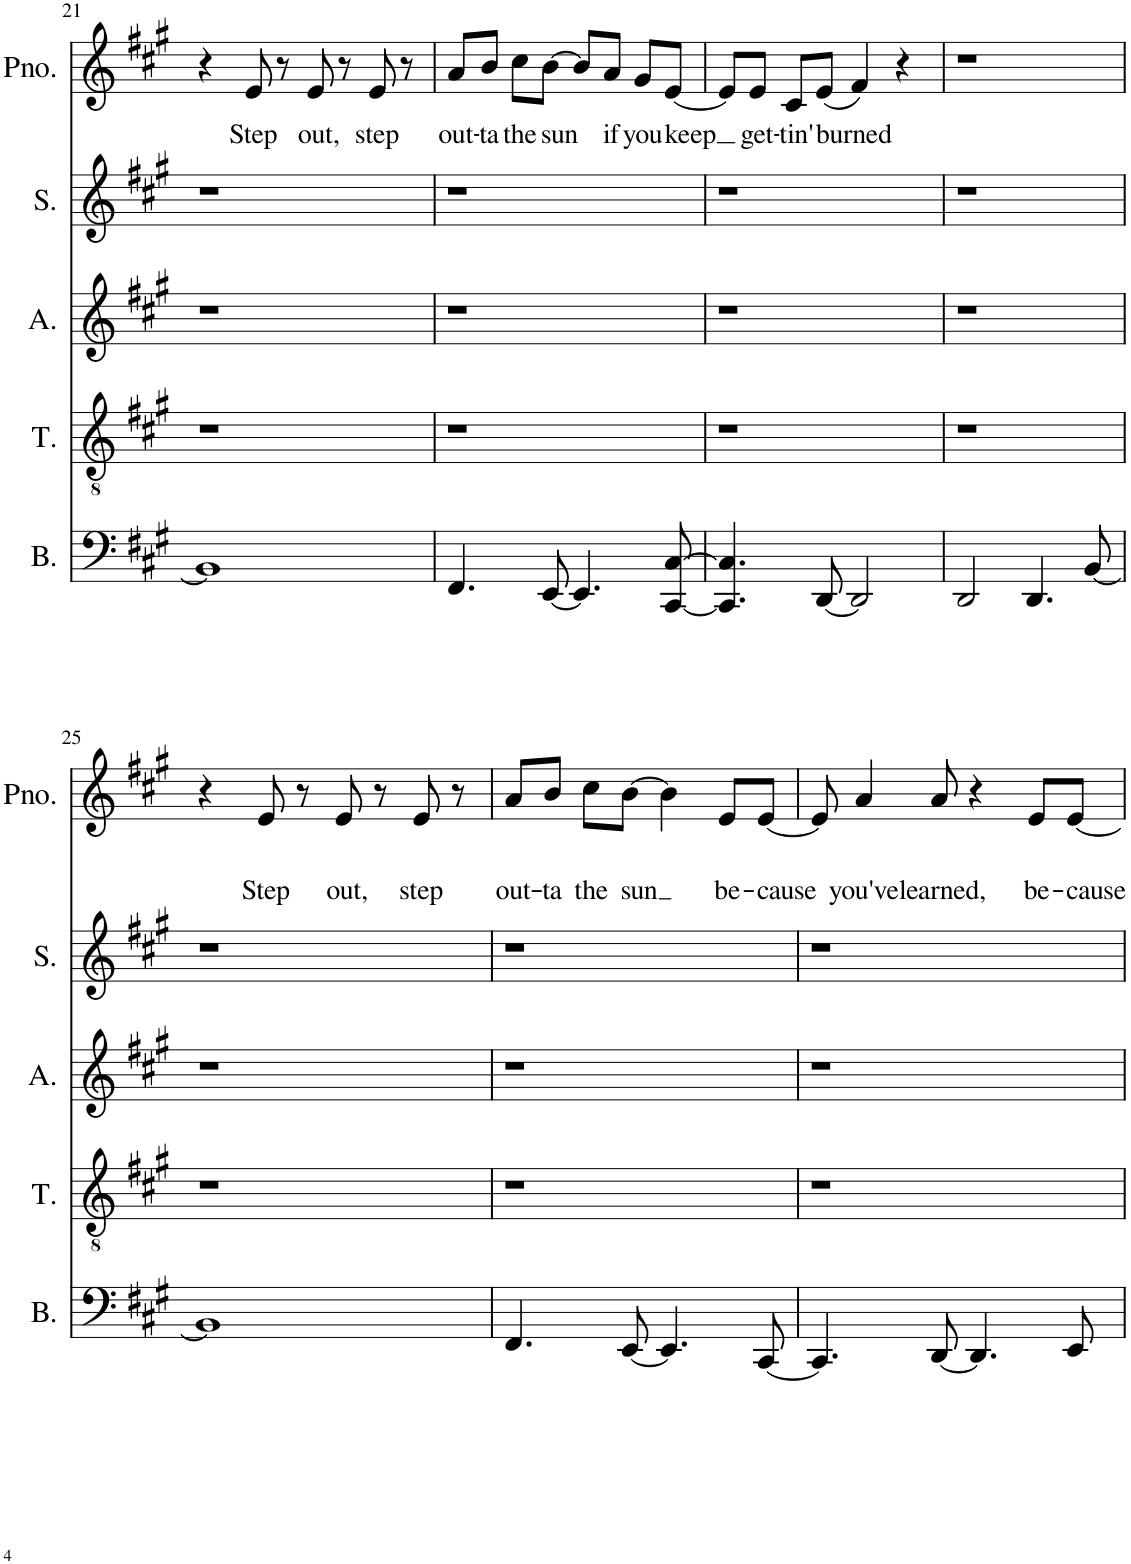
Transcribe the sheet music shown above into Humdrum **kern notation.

**kern	**kern	**kern	**kern	**kern	**text	**text
*part5	*part4	*part3	*part2	*part1	*part1	*part1
*staff5	*staff4	*staff3	*staff2	*staff1	*staff1	*staff1
*I"Bass	*I"Tenor	*I"Alto	*I"Soprano	*I"Piano	*	*
*I'B.	*I'T.	*I'A.	*I'S.	*I'Pno.	*	*
!!LO:PB:g=z
*clefF4	*clefGv2	*clefG2	*clefG2	*clefG2	*	*
*k[f#c#g#]	*k[f#c#g#]	*k[f#c#g#]	*k[f#c#g#]	*k[f#c#g#]	*	*
*A:	*A:	*A:	*A:	*A:	*	*
*M4/4	*M4/4	*M4/4	*M4/4	*M4/4	*	*
=21	=21	=21	=21	=21	=21	=21
1BB]	1r	1r	1r	4r	.	.
!	!	!	!	!	!LO:LY:b	!
.	.	.	.	8e/	Step	.
.	.	.	.	8r	.	.
!	!	!	!	!	!LO:LY:b	!
.	.	.	.	8e/	out,	.
.	.	.	.	8r	.	.
!	!	!	!	!	!LO:LY:b	!
.	.	.	.	8e/	step	.
.	.	.	.	8r	.	.
=22	=22	=22	=22	=22	=22	=22
!	!	!	!	!	!LO:LY:b	!
4.FF#/	1r	1r	1r	8a/L	out-	.
!	!	!	!	!	!LO:LY:b	!
.	.	.	.	8b/J	-ta	.
!	!	!	!	!	!LO:LY:b	!
.	.	.	.	8cc#\L	the	.
!	!	!	!	!	!LO:LY:b	!
[8EE/	.	.	.	[8b\J	sun	.
4.EE/]	.	.	.	8b/L]	.	.
!	!	!	!	!	!LO:LY:b	!
.	.	.	.	8a/J	if	.
!	!	!	!	!	!LO:LY:b	!
.	.	.	.	8g#/L	you	.
!	!	!	!	!	!LO:LY:b	!
[8CC#/ [8C#/	.	.	.	[8e/J	keep	.
=23	=23	=23	=23	=23	=23	=23
4.CC#/] 4.C#/]	1r	1r	1r	8e/L]	.	.
!	!	!	!	!	!LO:LY:b	!
.	.	.	.	8e/J	get-	.
!	!	!	!	!	!LO:LY:b	!
.	.	.	.	8c#/L	-tin'	.
!	!	!	!	!	!LO:LY:b	!
[8DD/	.	.	.	(8e/J	burned	.
2DD/]	.	.	.	4f#/)	.	.
.	.	.	.	4r	.	.
=24	=24	=24	=24	=24	=24	=24
2DD/	1r	1r	1r	1r	.	.
4.DD/	.	.	.	.	.	.
[8BB/	.	.	.	.	.	.
!!LO:LB:g=z
=25	=25	=25	=25	=25	=25	=25
1BB]	1r	1r	1r	4r	.	.
!	!	!	!	!	!	!LO:LY:b
.	.	.	.	8e/	.	Step
.	.	.	.	8r	.	.
!	!	!	!	!	!	!LO:LY:b
.	.	.	.	8e/	.	out,
.	.	.	.	8r	.	.
!	!	!	!	!	!	!LO:LY:b
.	.	.	.	8e/	.	step
.	.	.	.	8r	.	.
=26	=26	=26	=26	=26	=26	=26
!	!	!	!	!	!	!LO:LY:b
4.FF#/	1r	1r	1r	8a/L	.	out-
!	!	!	!	!	!	!LO:LY:b
.	.	.	.	8b/J	.	-ta
!	!	!	!	!	!	!LO:LY:b
.	.	.	.	8cc#\L	.	the
!	!	!	!	!	!	!LO:LY:b
[8EE/	.	.	.	[8b\J	.	sun
4.EE/]	.	.	.	4b\]	.	.
!	!	!	!	!	!	!LO:LY:b
.	.	.	.	8e/L	.	be-
!	!	!	!	!	!	!LO:LY:b
[8CC#/	.	.	.	[8e/J	.	-cause
=27	=27	=27	=27	=27	=27	=27
4.CC#/]	1r	1r	1r	8e/]	.	.
!	!	!	!	!	!	!LO:LY:b
.	.	.	.	4a/	.	you've
!	!	!	!	!	!	!LO:LY:b
[8DD/	.	.	.	8a/	.	learned,
4.DD/]	.	.	.	4r	.	.
!	!	!	!	!	!	!LO:LY:b
.	.	.	.	8e/L	.	be-
!	!	!	!	!	!	!LO:LY:b
8EE/	.	.	.	[8e/J	.	-cause
=	=	=	=	=	=	=
*-	*-	*-	*-	*-	*-	*-
